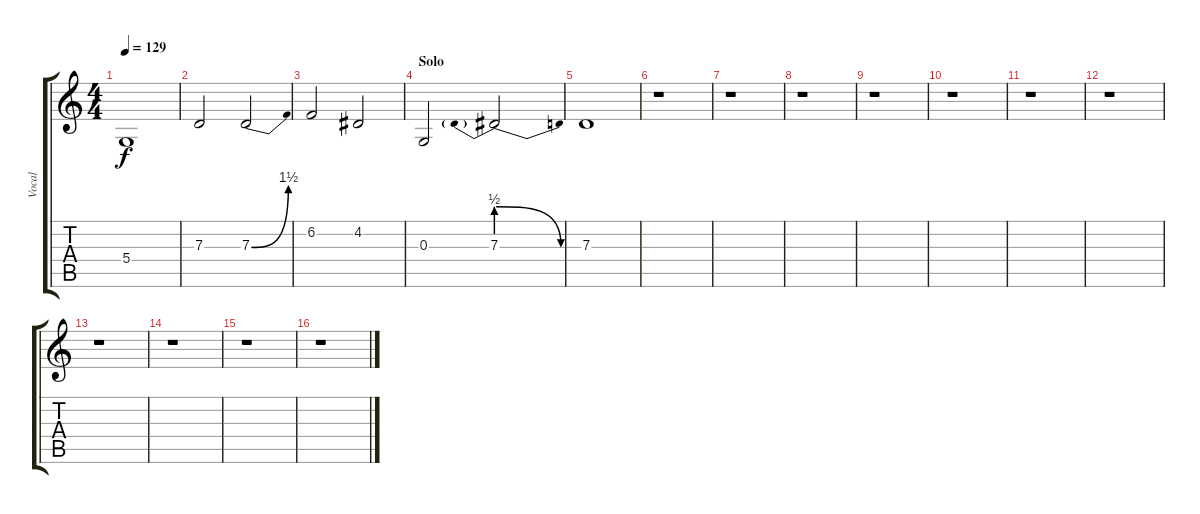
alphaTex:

\track ("Vocal" "Vocal") {instrument pad4choir}
\staff {score tabs}
\tuning (E4 B3 G3 D3 A2 E2) {hide}
\ts (4 4)
\tempo 129
\clef g2
\ks c
5.4.1{dy f} |
7.3.2 7.3{be (bend 0 0 60 6)}.2 |
6.2.2 4.2.2 |
\section ("" "Solo")
0.3.2 7.3{be (prebendrelease 0 2 60 0)}.2 |
7.3.1 |
r.1 |
r.1 |
r.1 |
r.1 |
r.1 |
r.1 |
r.1 |
r.1 |
r.1 |
r.1 |
r.1
